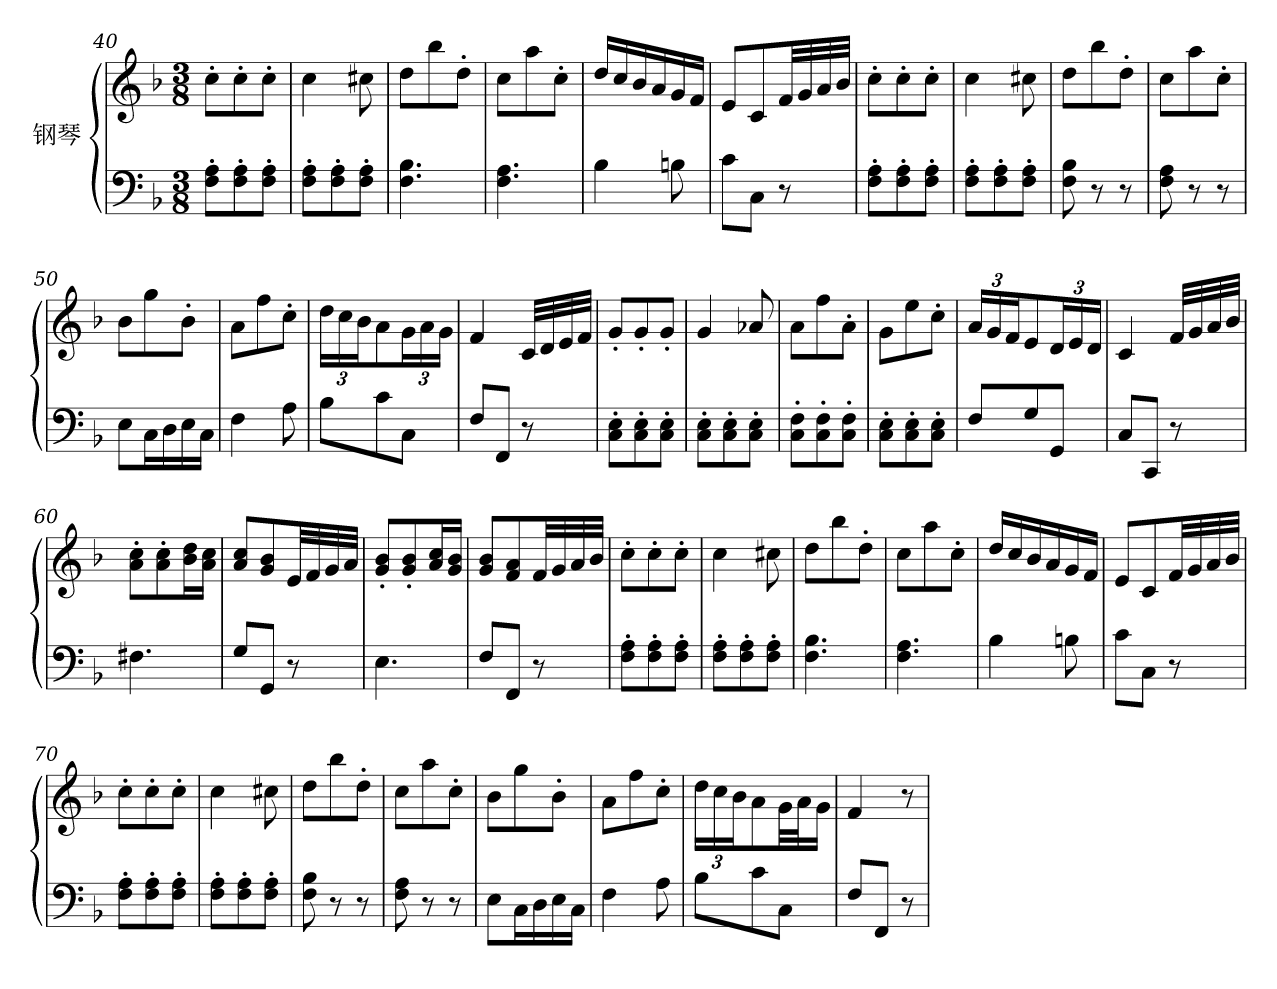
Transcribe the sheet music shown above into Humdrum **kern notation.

**kern	**kern
*part2	*part1
*staff2	*staff1
*I"钢琴	*I"钢琴
*clefF4	*clefG2
*k[b-]	*k[b-]
*M3/8	*M3/8
=40	=40
8F\' 8A\'L	8cc'\L
8F\' 8A\'	8cc'\
8F\' 8A\'J	8cc'\J
!!LO:LB:g=z
=41	=41
8F\' 8A\'L	4cc\
8F\' 8A\'	.
8F\' 8A\'J	8cc#X\
=42	=42
4.F\ 4.B-\	8dd\L
.	8bb-\
.	8dd'\J
=43	=43
4.F\ 4.A\	8cc\L
.	8aa\
.	8cc'\J
=44	=44
4B-\	16dd/LL
.	16cc/
.	16b-/
.	16a/
8Bn\	16g/
.	16f/JJ
=45	=45
8c\L	8e/L
8C\J	8c/
8r	32f/LL
.	32g/
.	32a/
.	32b-/JJJ
=46	=46
8F\' 8A\'L	8cc'\L
8F\' 8A\'	8cc'\
8F\' 8A\'J	8cc'\J
=47	=47
8F\' 8A\'L	4cc\
8F\' 8A\'	.
8F\' 8A\'J	8cc#X\
=48	=48
8F\ 8B-\	8dd\L
8r	8bb-\
8r	8dd'\J
=49	=49
8F\ 8A\	8cc\L
8r	8aa\
8r	8cc'\J
!!LO:PB:g=z
=50	=50
8E\L	8b-\L
16C\L	8gg\
16D\	.
16E\	8b-'\J
16C\JJ	.
=51	=51
4F\	8a\L
.	8ff\
8A\	8cc'\J
=52	=52
*	*Xbrackettup
8B-\L	24dd\LL
.	24cc\
.	24b-\J
8c\	8a\
8C\J	24g\L
.	24a\
.	24g\JJ
=53	=53
8F/L	4f/
8FF/J	.
8r	32c/LLL
.	32d/
.	32e/
.	32f/JJJ
=54	=54
8C\' 8E\'L	8g'/L
8C\' 8E\'	8g'/
8C\' 8E\'J	8g'/J
=55	=55
8C\' 8E\'L	4g/
8C\' 8E\'	.
8C\' 8E\'J	8a-X/
=56	=56
8C\' 8F\'L	8a\L
8C\' 8F\'	8ff\
8C\' 8F\'J	8a'\J
=57	=57
8C\' 8E\'L	8g\L
8C\' 8E\'	8ee\
8C\' 8E\'J	8cc'\J
!!LO:LB:g=z
=58	=58
8F/L	24a/LL
.	24g/
.	24f/J
8G/	8e/
8GG/J	24d/L
.	24e/
.	24d/JJ
=59	=59
8C/L	4c/
8CC/J	.
8r	32f/LLL
.	32g/
.	32a/
.	32b-/JJJ
=60	=60
4.F#X\	8a\' 8cc\'L
.	8a\' 8cc\'
.	16b-\ 16dd\L
.	16a\ 16cc\JJ
=61	=61
8G/L	8a/ 8cc/L
8GG/J	8g/ 8b-/
8r	32e/LL
.	32f/
.	32g/
.	32a/JJJ
=62	=62
4.E\	8g/' 8b-/'L
.	8g/' 8b-/'
.	16a/ 16cc/L
.	16g/ 16b-/JJ
=63	=63
8F/L	8g/ 8b-/L
8FF/J	8f/ 8a/
8r	32f/LL
.	32g/
.	32a/
.	32b-/JJJ
=64	=64
8F\' 8A\'L	8cc'\L
8F\' 8A\'	8cc'\
8F\' 8A\'J	8cc'\J
!!LO:LB:g=z
=65	=65
8F\' 8A\'L	4cc\
8F\' 8A\'	.
8F\' 8A\'J	8cc#X\
=66	=66
4.F\ 4.B-\	8dd\L
.	8bb-\
.	8dd'\J
=67	=67
4.F\ 4.A\	8cc\L
.	8aa\
.	8cc'\J
=68	=68
4B-\	16dd/LL
.	16cc/
.	16b-/
.	16a/
8Bn\	16g/
.	16f/JJ
=69	=69
8c\L	8e/L
8C\J	8c/
8r	32f/LL
.	32g/
.	32a/
.	32b-/JJJ
=70	=70
8F\' 8A\'L	8cc'\L
8F\' 8A\'	8cc'\
8F\' 8A\'J	8cc'\J
=71	=71
8F\' 8A\'L	4cc\
8F\' 8A\'	.
8F\' 8A\'J	8cc#X\
=72	=72
8F\ 8B-\	8dd\L
8r	8bb-\
8r	8dd'\J
=73	=73
8F\ 8A\	8cc\L
8r	8aa\
8r	8cc'\J
!!LO:LB:g=z
=74	=74
8E\L	8b-\L
16C\L	8gg\
16D\	.
16E\	8b-'\J
16C\JJ	.
=75	=75
4F\	8a\L
.	8ff\
8A\	8cc'\J
=76	=76
8B-\L	24dd\LL
.	24cc\
*	*MM91
.	24b-\J
8c\	8a\
8C\J	32g\LL
*	*MM70
.	32a\J
.	16g\JJ
=77	=77
*	*MM60
8F/L	4f/
8FF/J	.
8r	8r
=	=
*-	*-
